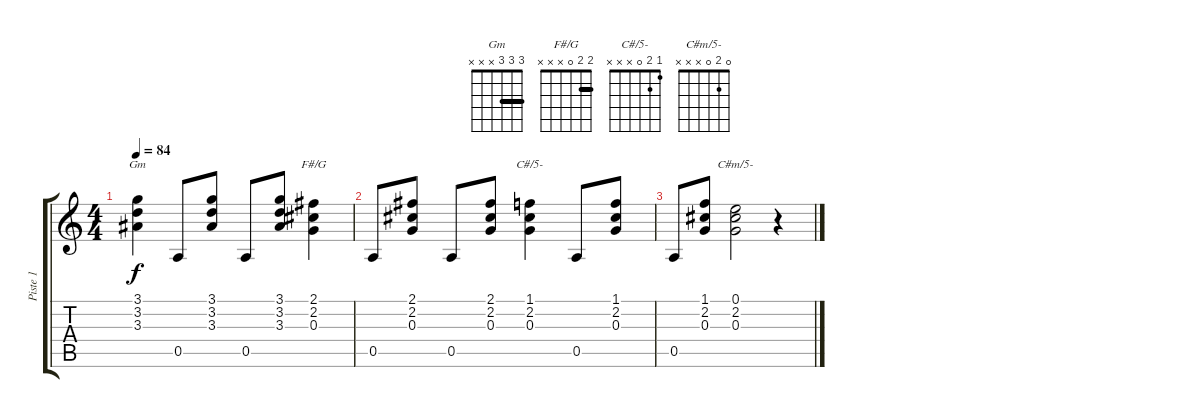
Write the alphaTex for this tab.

\track ("Piste 1" "Piste 1") {instrument acousticguitarsteel}
\staff {score tabs}
\tuning (E4 B3 G3 D3 A2 E2) {hide}
\chord ("Gm" 3 3 3 x x x) {barre 3}
\chord ("F#/G" 2 2 0 x x x) {barre 2}
\chord ("C#/5-" 1 2 0 x x x)
\chord ("C#m/5-" 0 2 0 x x x)
\ts (4 4)
\tempo 84
\clef g2
\ks c
(3.1 3.2 3.3).4{ch "Gm" dy f} 0.5.8 (3.1 3.2 3.3).8 0.5.8 (3.1 3.2 3.3).8 (2.1 2.2 0.3).4{ch "F#/G"} |
0.5.8 (2.1 2.2 0.3).8 0.5.8 (2.1 2.2 0.3).8 (1.1 2.2 0.3).4{ch "C#/5-"} 0.5.8 (1.1 2.2 0.3).8 |
0.5.8 (1.1 2.2 0.3).8 (0.1 2.2 0.3).2{ch "C#m/5-"} r.4
